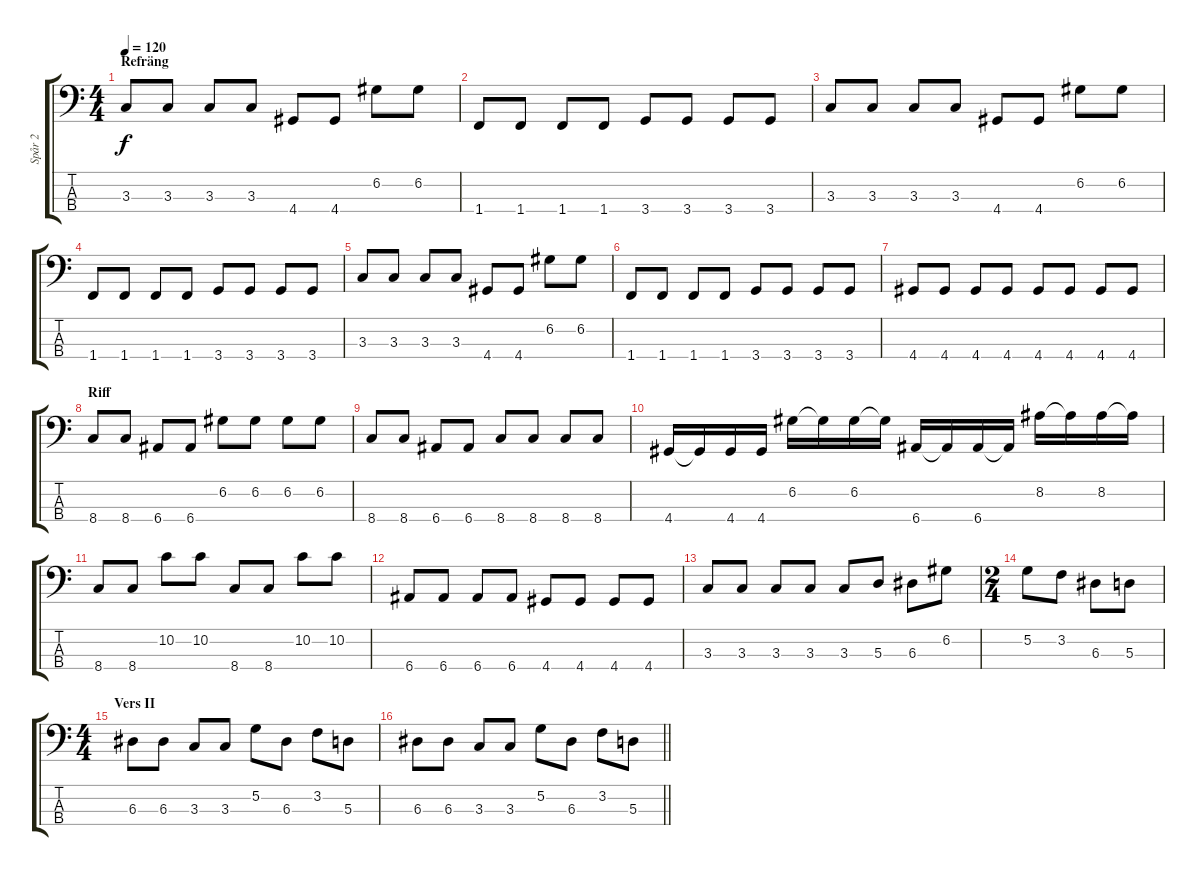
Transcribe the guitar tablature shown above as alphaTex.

\track ("Spår 2" "Spår 2") {instrument electricbasspick}
\staff {score tabs}
\tuning (G2 D2 A1 E1) {hide}
\ts (4 4)
\section ("" "Refräng")
\tempo 120
\clef f4
\ks c
3.3.8{dy f} 3.3.8 3.3.8 3.3.8 4.4.8 4.4.8 6.2.8 6.2.8 |
1.4.8 1.4.8 1.4.8 1.4.8 3.4.8 3.4.8 3.4.8 3.4.8 |
3.3.8 3.3.8 3.3.8 3.3.8 4.4.8 4.4.8 6.2.8 6.2.8 |
1.4.8 1.4.8 1.4.8 1.4.8 3.4.8 3.4.8 3.4.8 3.4.8 |
3.3.8 3.3.8 3.3.8 3.3.8 4.4.8 4.4.8 6.2.8 6.2.8 |
1.4.8 1.4.8 1.4.8 1.4.8 3.4.8 3.4.8 3.4.8 3.4.8 |
4.4.8 4.4.8 4.4.8 4.4.8 4.4.8 4.4.8 4.4.8 4.4.8 |
\section ("" "Riff")
8.4.8 8.4.8 6.4.8 6.4.8 6.2.8 6.2.8 6.2.8 6.2.8 |
8.4.8 8.4.8 6.4.8 6.4.8 8.4.8 8.4.8 8.4.8 8.4.8 |
4.4.16 4.4{t}.16 4.4.16 4.4.16 6.2.16 6.2{t}.16 6.2.16 6.2{t}.16 6.4.16 6.4{t}.16 6.4.16 6.4{t}.16 8.2.16 8.2{t}.16 8.2.16 8.2{t}.16 |
8.4.8 8.4.8 10.2.8 10.2.8 8.4.8 8.4.8 10.2.8 10.2.8 |
6.4.8 6.4.8 6.4.8 6.4.8 4.4.8 4.4.8 4.4.8 4.4.8 |
3.3.8 3.3.8 3.3.8 3.3.8 3.3.8 5.3.8 6.3.8 6.2.8 |
\ts (2 4)
5.2.8 3.2.8 6.3.8 5.3.8 |
\ts (4 4)
\section ("" "Vers II")
6.3.8 6.3.8 3.3.8 3.3.8 5.2.8 6.3.8 3.2.8 5.3.8 |
\barLineRight lightlight
6.3.8 6.3.8 3.3.8 3.3.8 5.2.8 6.3.8 3.2.8 5.3.8
